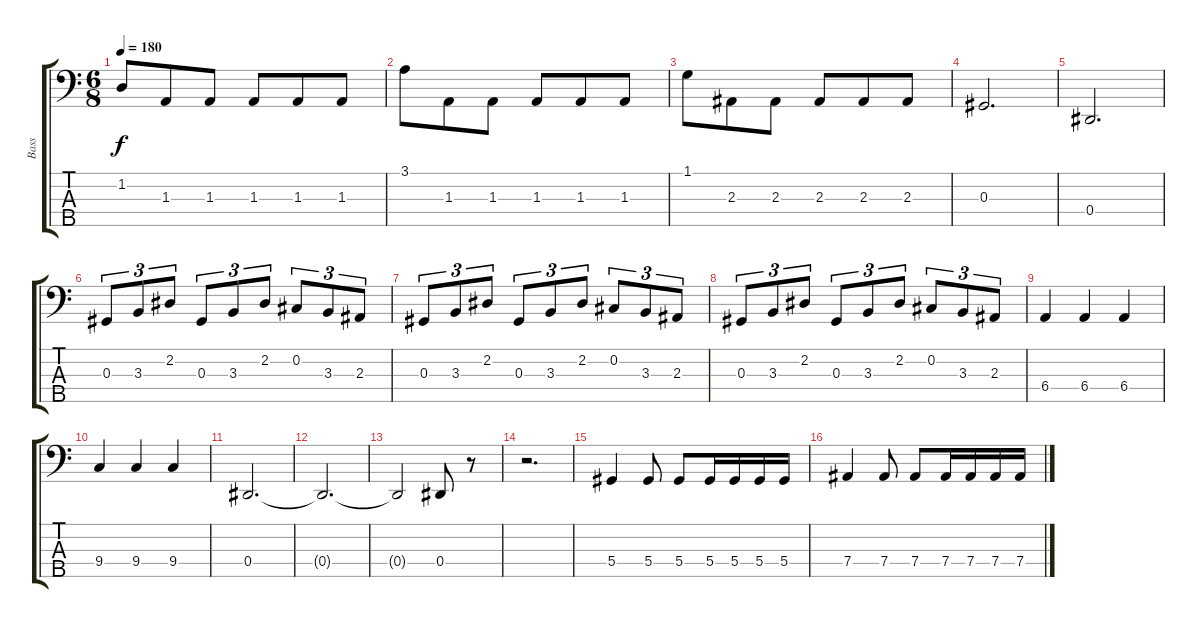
\track ("Bass" "Bass") {instrument electricbassfinger}
\staff {score tabs}
\tuning (Gb2 Db2 Ab1 Eb1 Bb0) {hide}
\ts (6 8)
\tempo 180
\clef f4
\ks c
1.2.8{dy f} 1.3.8 1.3.8 1.3.8 1.3.8 1.3.8 |
3.1.8 1.3.8 1.3.8 1.3.8 1.3.8 1.3.8 |
1.1.8 2.3.8 2.3.8 2.3.8 2.3.8 2.3.8 |
0.3.2{d} |
0.4.2{d} |
0.3.8{tu (3 2)} 3.3.8{tu (3 2)} 2.2.8{tu (3 2)} 0.3.8{tu (3 2)} 3.3.8{tu (3 2)} 2.2.8{tu (3 2)} 0.2.8{tu (3 2)} 3.3.8{tu (3 2)} 2.3.8{tu (3 2)} |
0.3.8{tu (3 2)} 3.3.8{tu (3 2)} 2.2.8{tu (3 2)} 0.3.8{tu (3 2)} 3.3.8{tu (3 2)} 2.2.8{tu (3 2)} 0.2.8{tu (3 2)} 3.3.8{tu (3 2)} 2.3.8{tu (3 2)} |
0.3.8{tu (3 2)} 3.3.8{tu (3 2)} 2.2.8{tu (3 2)} 0.3.8{tu (3 2)} 3.3.8{tu (3 2)} 2.2.8{tu (3 2)} 0.2.8{tu (3 2)} 3.3.8{tu (3 2)} 2.3.8{tu (3 2)} |
6.4.4 6.4.4 6.4.4 |
9.4.4 9.4.4 9.4.4 |
0.4.2{d} |
0.4{t}.2{d} |
0.4{t}.2 0.4.8 r.8 |
r.2{d} |
5.4.4 5.4.8 5.4.8 5.4.16 5.4.16 5.4.16 5.4.16 |
7.4.4 7.4.8 7.4.8 7.4.16 7.4.16 7.4.16 7.4.16
